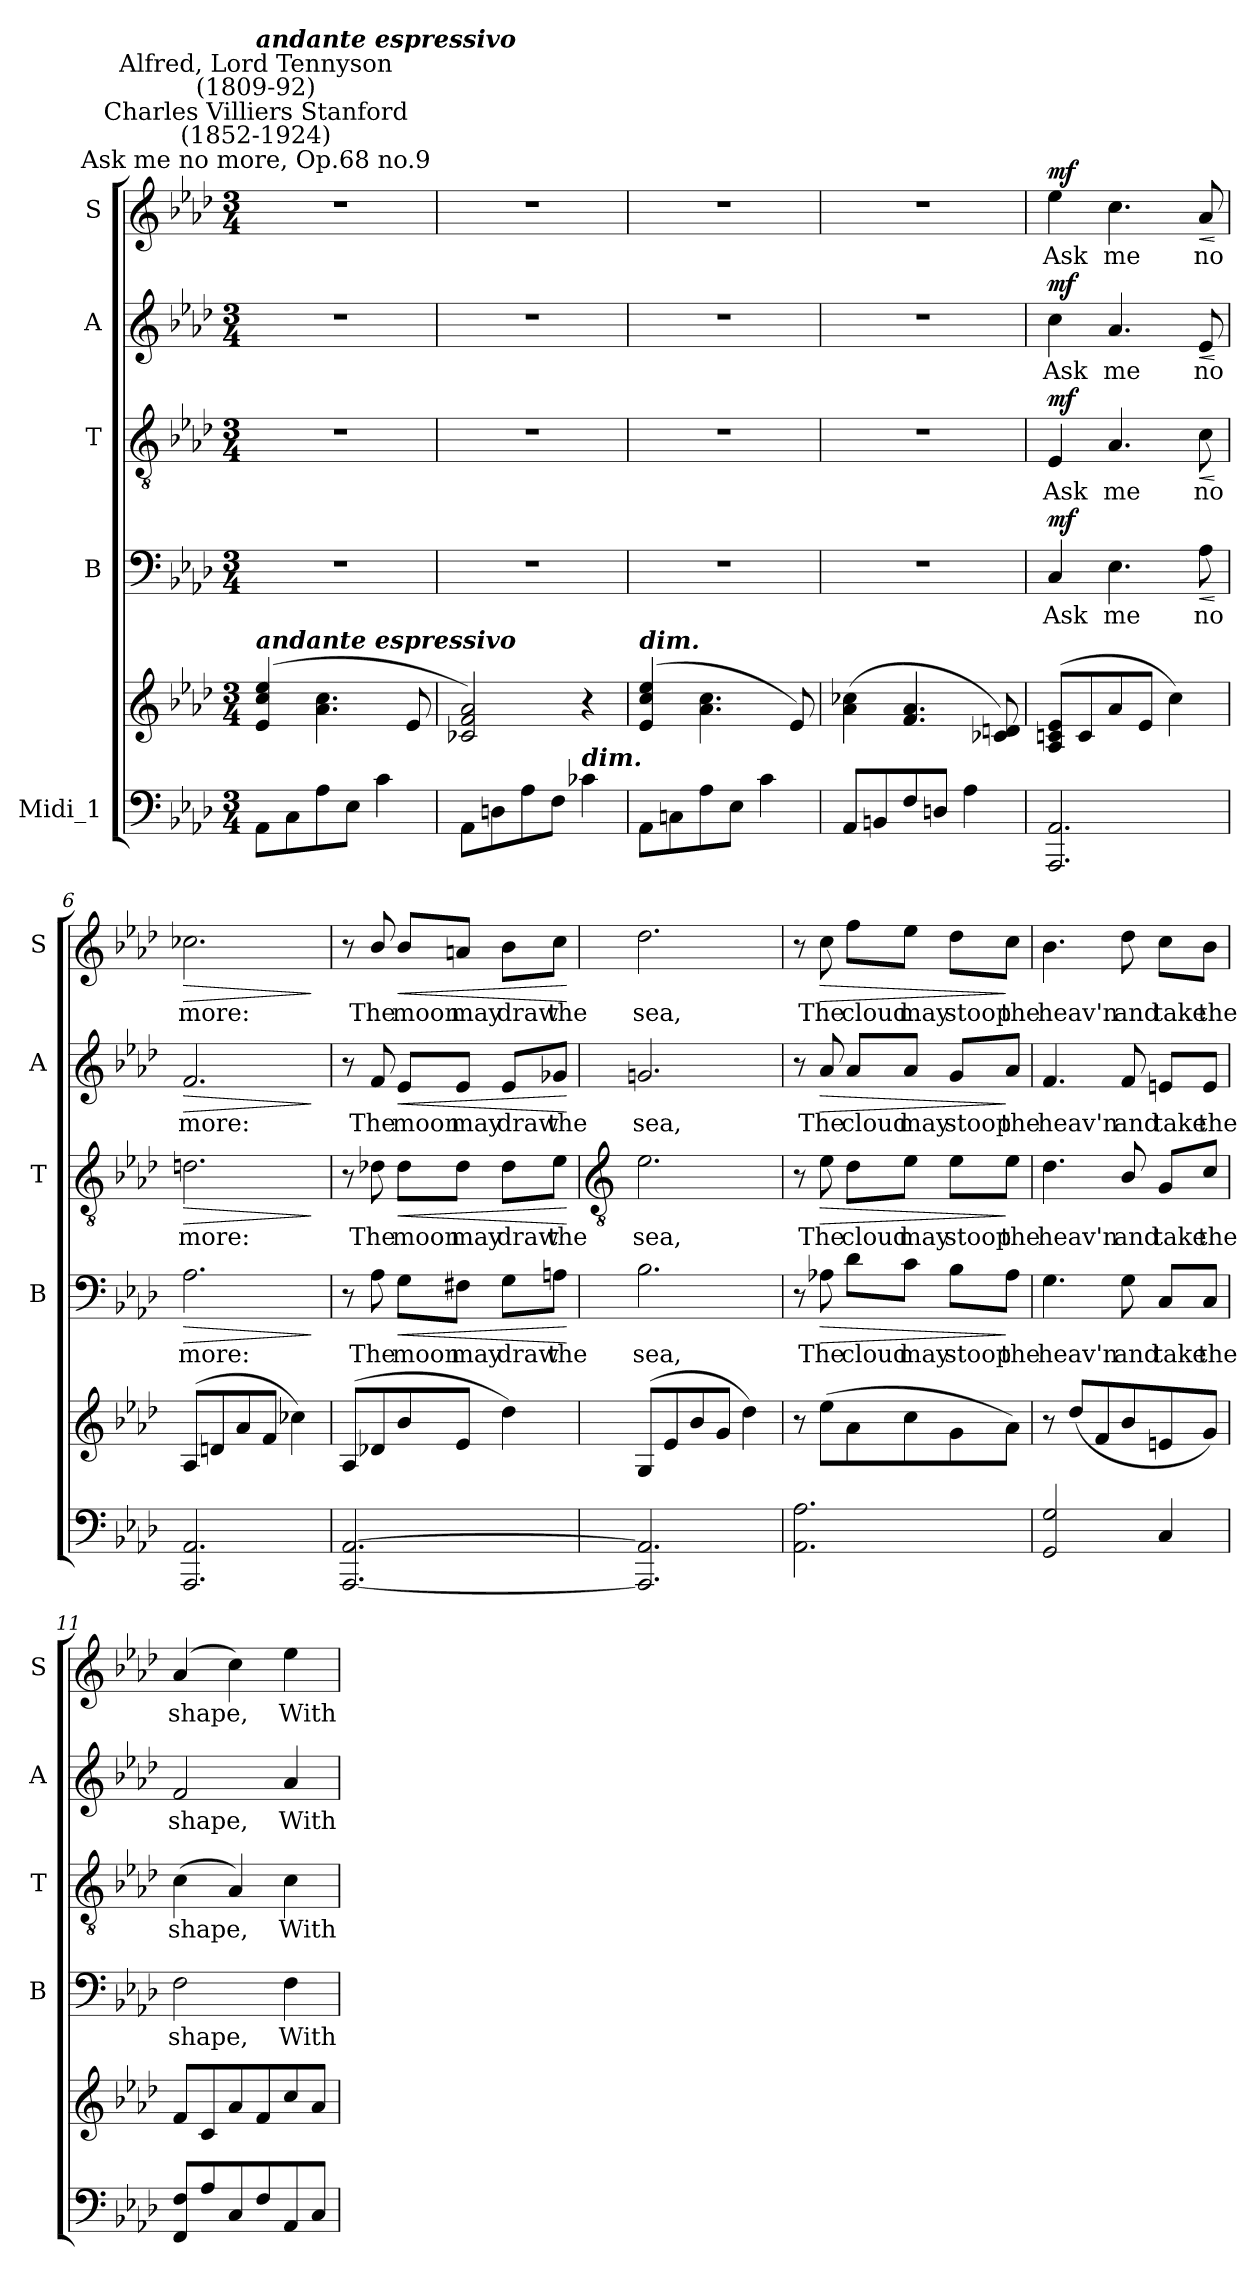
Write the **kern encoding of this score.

**kern	**kern	**dynam	**kern	**text	**dynam	**kern	**text	**dynam	**kern	**text	**dynam	**kern	**text	**dynam
*part5	*part5	*part5	*part4	*part4	*part4	*part3	*part3	*part3	*part2	*part2	*part2	*part1	*part1	*part1
*staff6	*staff5	*staff5/6	*staff4	*staff4	*staff4	*staff3	*staff3	*staff3	*staff2	*staff2	*staff2	*staff1	*staff1	*staff1
*I"Midi_1	*	*	*I"B	*	*	*I"T	*	*	*I"A	*	*	*I"S	*	*
*	*	*	*I'B	*	*	*I'T	*	*	*I'A	*	*	*I'S	*	*
*clefF4	*clefG2	*	*clefF4	*	*	*clefGv2	*	*	*clefG2	*	*	*clefG2	*	*
*k[b-e-a-d-]	*k[b-e-a-d-]	*	*k[b-e-a-d-]	*	*	*k[b-e-a-d-]	*	*	*k[b-e-a-d-]	*	*	*k[b-e-a-d-]	*	*
*A-:	*A-:	*	*A-:	*	*	*A-:	*	*	*A-:	*	*	*A-:	*	*
*M3/4	*M3/4	*	*M3/4	*	*	*M3/4	*	*	*M3/4	*	*	*M3/4	*	*
=1	=1	=1	=1	=1	=1	=1	=1	=1	=1	=1	=1	=1	=1	=1
!	!	!	!	!	!	!	!	!	!	!	!	!LO:TX:a:cj:t=Ask me no more, Op.68 no.9	!	!
!	!	!	!	!	!	!	!	!	!	!	!	!LO:TX:a:cj:t=Charles Villiers Stanford\n(1852-1924)	!	!
!	!	!	!	!	!	!	!	!	!	!	!	!LO:TX:a:cj:t=Alfred, Lord Tennyson\n(1809-92)	!	!
!	!	!	!	!	!	!	!	!	!	!	!	!LO:TX:a:Bi:t=andante espressivo	!	!
!	!LO:TX:a:Bi:t=andante espressivo	!	!	!	!	!	!	!	!	!	!	!	!	!
!	!	!LO:DY:b=2	!LO:N:vis=1	!	!	!LO:N:vis=1	!	!	!LO:N:vis=1	!	!	!LO:N:vis=1	!	!
!	!	!LO:DY:n=1:b	!	!	!	!	!	!	!	!	!	!	!	!
8AA-L	(<4e- 4cc 4ee-	mf mf	2.r	.	.	2.r	.	.	2.r	.	.	2.r	.	.
8C	.	.	.	.	.	.	.	.	.	.	.	.	.	.
8A-	4.a- 4.cc	.	.	.	.	.	.	.	.	.	.	.	.	.
8E-J	.	.	.	.	.	.	.	.	.	.	.	.	.	.
4c	.	.	.	.	.	.	.	.	.	.	.	.	.	.
.	8e-	.	.	.	.	.	.	.	.	.	.	.	.	.
=2	=2	=2	=2	=2	=2	=2	=2	=2	=2	=2	=2	=2	=2	=2
!	!	!	!LO:N:vis=1	!	!	!LO:N:vis=1	!	!	!LO:N:vis=1	!	!	!LO:N:vis=1	!	!
8AA-L	2c-X 2f 2a-)	.	2.r	.	.	2.r	.	.	2.r	.	.	2.r	.	.
8Dn	.	.	.	.	.	.	.	.	.	.	.	.	.	.
8A-	.	.	.	.	.	.	.	.	.	.	.	.	.	.
8FJ	.	.	.	.	.	.	.	.	.	.	.	.	.	.
!LO:TX:a:Bi:t=dim.	!	!	!	!	!	!	!	!	!	!	!	!	!	!
4c-X	4r	.	.	.	.	.	.	.	.	.	.	.	.	.
=3	=3	=3	=3	=3	=3	=3	=3	=3	=3	=3	=3	=3	=3	=3
!	!LO:TX:a:Bi:t=dim.	!	!	!	!	!	!	!	!	!	!	!	!	!
!	!	!	!LO:N:vis=1	!	!	!LO:N:vis=1	!	!	!LO:N:vis=1	!	!	!LO:N:vis=1	!	!
8AA-L	(<4e- 4cc 4ee-	.	2.r	.	.	2.r	.	.	2.r	.	.	2.r	.	.
8Cn	.	.	.	.	.	.	.	.	.	.	.	.	.	.
8A-	4.a- 4.cc	.	.	.	.	.	.	.	.	.	.	.	.	.
8E-J	.	.	.	.	.	.	.	.	.	.	.	.	.	.
4c	.	.	.	.	.	.	.	.	.	.	.	.	.	.
.	8e-)	.	.	.	.	.	.	.	.	.	.	.	.	.
=4	=4	=4	=4	=4	=4	=4	=4	=4	=4	=4	=4	=4	=4	=4
!	!	!	!LO:N:vis=1	!	!	!LO:N:vis=1	!	!	!LO:N:vis=1	!	!	!LO:N:vis=1	!	!
8AA-L	(<4a- 4cc-X	.	2.r	.	.	2.r	.	.	2.r	.	.	2.r	.	.
8BBn	.	.	.	.	.	.	.	.	.	.	.	.	.	.
8F	4.f 4.a-	.	.	.	.	.	.	.	.	.	.	.	.	.
8DnJ	.	.	.	.	.	.	.	.	.	.	.	.	.	.
4A-	.	.	.	.	.	.	.	.	.	.	.	.	.	.
.	8c-X 8dn)	.	.	.	.	.	.	.	.	.	.	.	.	.
=5	=5	=5	=5	=5	=5	=5	=5	=5	=5	=5	=5	=5	=5	=5
!	!	!	!	!LO:LY:b	!LO:DY:b	!	!LO:LY:b	!LO:DY:b	!	!LO:LY:b	!LO:DY:b	!	!LO:LY:b	!LO:DY:b
2.AAA- 2.AA-	(<8A- 8cn 8e-L	.	4C	Ask	mf	4E-	Ask	mf	4cc	Ask	mf	4ee-	Ask	mf
.	8c	.	.	.	.	.	.	.	.	.	.	.	.	.
!	!	!	!	!LO:LY:b	!	!	!LO:LY:b	!	!	!LO:LY:b	!	!	!LO:LY:b	!
.	8a-	.	4.E-	me	.	4.A-	me	.	4.a-	me	.	4.cc	me	.
.	8e-J	.	.	.	.	.	.	.	.	.	.	.	.	.
.	4cc)	.	.	.	.	.	.	.	.	.	.	.	.	.
!	!	!	!	!LO:LY:b	!LO:HP:b	!	!LO:LY:b	!LO:HP:b	!	!LO:LY:b	!LO:HP:b	!	!LO:LY:b	!LO:HP:b
.	.	.	8A-	no	<	8c	no	<	8e-	no	<	8a-	no	<
.	.	.	.	.	[	.	.	[	.	.	[	.	.	[
=6	=6	=6	=6	=6	=6	=6	=6	=6	=6	=6	=6	=6	=6	=6
!	!	!	!	!LO:LY:b	!LO:HP:b	!	!LO:LY:b	!LO:HP:b	!	!LO:LY:b	!LO:HP:b	!	!LO:LY:b	!LO:HP:b
2.AAA- 2.AA-	(<8A-L	.	2.A-	more:	>	2.dn	more:	>	2.f	more:	>	2.cc-X	more:	>
.	8dn	.	.	.	.	.	.	.	.	.	.	.	.	.
.	8a-	.	.	.	.	.	.	.	.	.	.	.	.	.
.	8fJ	.	.	.	.	.	.	.	.	.	.	.	.	.
.	4cc-X)	.	.	.	.	.	.	.	.	.	.	.	.	.
.	.	.	.	.	]	.	.	]	.	.	]	.	.	]
=7	=7	=7	=7	=7	=7	=7	=7	=7	=7	=7	=7	=7	=7	=7
[2.AAA- [2.AA-	(<8A-L	.	8r	.	.	8r	.	.	8r	.	.	8r	.	.
!	!	!	!	!LO:LY:b	!	!	!LO:LY:b	!	!	!LO:LY:b	!	!	!LO:LY:b	!
.	8d-X	.	8A-	The	.	8d-X	The	.	8f	The	.	8b-/	The	.
!	!	!	!	!LO:LY:b	!LO:HP:b	!	!LO:LY:b	!LO:HP:b	!	!LO:LY:b	!LO:HP:b	!	!LO:LY:b	!LO:HP:b
.	8b-	.	8G\L	moon	<	8d-\L	moon	<	8e-/L	moon	<	8b-/L	moon	<
!	!	!	!	!LO:LY:b	!	!	!LO:LY:b	!	!	!LO:LY:b	!	!	!LO:LY:b	!
.	8e-J	.	8F#X\J	may	.	8d-\J	may	.	8e-/J	may	.	8an/J	may	.
!	!	!	!	!LO:LY:b	!	!	!LO:LY:b	!	!	!LO:LY:b	!	!	!LO:LY:b	!
.	4dd-)	.	8G\L	draw	.	8d-\L	draw	.	8e-/L	draw	.	8b-\L	draw	.
!	!	!	!	!LO:LY:b	!	!	!LO:LY:b	!	!	!LO:LY:b	!	!	!LO:LY:b	!
.	.	.	8An\J	the	.	8e-\J	the	.	8g-X/J	the	.	8cc\J	the	.
.	.	.	.	.	[	.	.	[	.	.	[	.	.	[
!!LO:LB:g=z
=8	=8	=8	=8	=8	=8	=8	=8	=8	=8	=8	=8	=8	=8	=8
*	*	*	*	*	*	*clefGv2	*	*	*	*	*	*	*	*
!	!	!	!	!LO:LY:b	!	!	!LO:LY:b	!	!	!LO:LY:b	!	!	!LO:LY:b	!
2.AAA-] 2.AA-]	(<8GL	.	2.B-	sea,	.	2.e-	sea,	.	2.gn	sea,	.	2.dd-	sea,	.
.	8e-	.	.	.	.	.	.	.	.	.	.	.	.	.
.	8b-	.	.	.	.	.	.	.	.	.	.	.	.	.
.	8gJ	.	.	.	.	.	.	.	.	.	.	.	.	.
.	4dd-)	.	.	.	.	.	.	.	.	.	.	.	.	.
=9	=9	=9	=9	=9	=9	=9	=9	=9	=9	=9	=9	=9	=9	=9
2.AA- 2.A-	8r	.	8r	.	.	8r	.	.	8r	.	.	8r	.	.
!	!	!	!	!LO:LY:b	!LO:HP:b	!	!LO:LY:b	!LO:HP:b	!	!LO:LY:b	!LO:HP:b	!	!LO:LY:b	!LO:HP:b
.	(>8ee-L	.	8A-X	The	>	8e-	The	>	8a-	The	>	8cc	The	>
!	!	!	!	!LO:LY:b	!	!	!LO:LY:b	!	!	!LO:LY:b	!	!	!LO:LY:b	!
.	8a-	.	8d-\L	cloud	.	8d-\L	cloud	.	8a-/L	cloud	.	8ff\L	cloud	.
!	!	!	!	!LO:LY:b	!	!	!LO:LY:b	!	!	!LO:LY:b	!	!	!LO:LY:b	!
.	8cc	.	8c\J	may	.	8e-\J	may	.	8a-/J	may	.	8ee-\J	may	.
!	!	!	!	!LO:LY:b	!	!	!LO:LY:b	!	!	!LO:LY:b	!	!	!LO:LY:b	!
.	8g	.	8B-\L	stoop	.	8e-\L	stoop	.	8g/L	stoop	.	8dd-\L	stoop	.
!	!	!	!	!LO:LY:b	!	!	!LO:LY:b	!	!	!LO:LY:b	!	!	!LO:LY:b	!
.	8a-J)	.	8A-\J	the	]	8e-\J	the	]	8a-/J	the	]	8cc\J	the	]
=10	=10	=10	=10	=10	=10	=10	=10	=10	=10	=10	=10	=10	=10	=10
!	!	!	!	!LO:LY:b	!	!	!LO:LY:b	!	!	!LO:LY:b	!	!	!LO:LY:b	!
2GG 2G	8r	.	4.G	heav'n	.	4.d-	heav'n	.	4.f	heav'n	.	4.b-	heav'n	.
.	(<8dd-L	.	.	.	.	.	.	.	.	.	.	.	.	.
.	8f	.	.	.	.	.	.	.	.	.	.	.	.	.
!	!	!	!	!LO:LY:b	!	!	!LO:LY:b	!	!	!LO:LY:b	!	!	!LO:LY:b	!
.	8b-	.	8G	and	.	8B-/	and	.	8f	and	.	8dd-	and	.
!	!	!	!	!LO:LY:b	!	!	!LO:LY:b	!	!	!LO:LY:b	!	!	!LO:LY:b	!
4C	8en	.	8C/L	take	.	8G/L	take	.	8en/L	take	.	8cc\L	take	.
!	!	!	!	!LO:LY:b	!	!	!LO:LY:b	!	!	!LO:LY:b	!	!	!LO:LY:b	!
.	8gJ)	.	8C/J	the	.	8c/J	the	.	8e/J	the	.	8b-\J	the	.
=11	=11	=11	=11	=11	=11	=11	=11	=11	=11	=11	=11	=11	=11	=11
!	!	!	!	!LO:LY:b	!	!	!LO:LY:b	!	!	!LO:LY:b	!	!	!LO:LY:b	!
8FF 8FL	8fL	.	2F	shape,	.	(<4c	shape,	.	2f	shape,	.	(<4a-	shape,	.
8A-	8c	.	.	.	.	.	.	.	.	.	.	.	.	.
8C	8a-	.	.	.	.	4A-)	.	.	.	.	.	4cc)	.	.
8F	8f	.	.	.	.	.	.	.	.	.	.	.	.	.
!	!	!	!	!LO:LY:b	!	!	!LO:LY:b	!	!	!LO:LY:b	!	!	!LO:LY:b	!
8AA-	8cc	.	4F	With	.	4c	With	.	4a-	With	.	4ee-	With	.
8CJ	8a-J	.	.	.	.	.	.	.	.	.	.	.	.	.
=	=	=	=	=	=	=	=	=	=	=	=	=	=	=
*-	*-	*-	*-	*-	*-	*-	*-	*-	*-	*-	*-	*-	*-	*-
